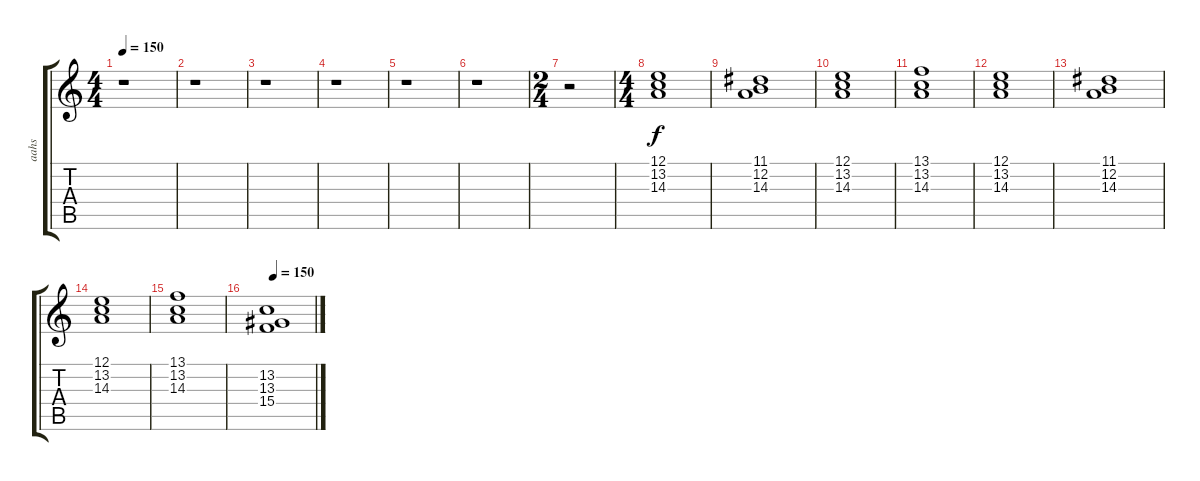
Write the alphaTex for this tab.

\track ("aahs" "aahs") {instrument choiraahs}
\staff {score tabs}
\tuning (E4 B3 G3 D3 A2 E2) {hide}
\ts (4 4)
\tempo 150
\clef g2
\ks c
r.1{dy f} |
r.1 |
r.1 |
r.1 |
r.1 |
r.1 |
\ts (2 4)
r.2 |
\ts (4 4)
(12.1 13.2 14.3).1 |
(11.1 12.2 14.3).1 |
(12.1 13.2 14.3).1 |
(13.1 13.2 14.3).1 |
(12.1 13.2 14.3).1 |
(11.1 12.2 14.3).1 |
(12.1 13.2 14.3).1 |
(13.1 13.2 14.3).1 |
\tempo 150
(13.2 13.3 15.4).1
